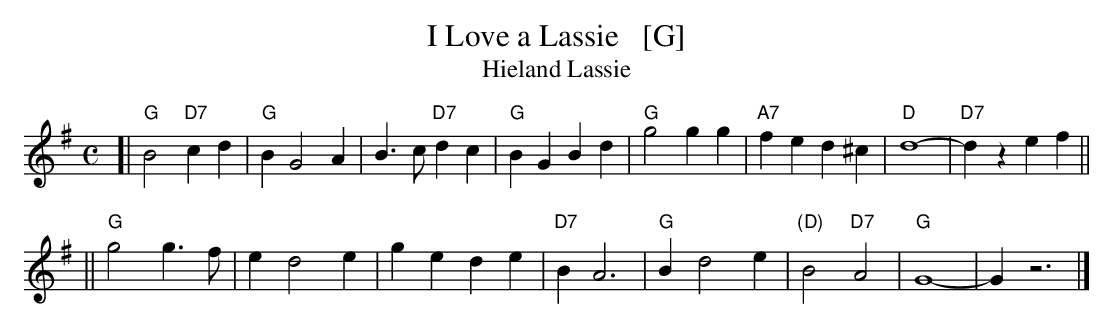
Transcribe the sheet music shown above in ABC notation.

X:1
T: I Love a Lassie   [G]
T: Hieland Lassie
M: C
L: 1/4
K: G
[| "G"B2 "D7"cd | "G"B G2 A | B>c "D7"dc | "G"BG Bd \
|  "G"g2 gg | "A7"fe d^c | "D"d4- | "D7"dz ef ||
|| "G"g2 g>f | e d2 e | ge de | "D7"B A3 \
|  "G"B d2 e | "(D)"B2 "D7"A2 | "G"G4- | G z3 |]
